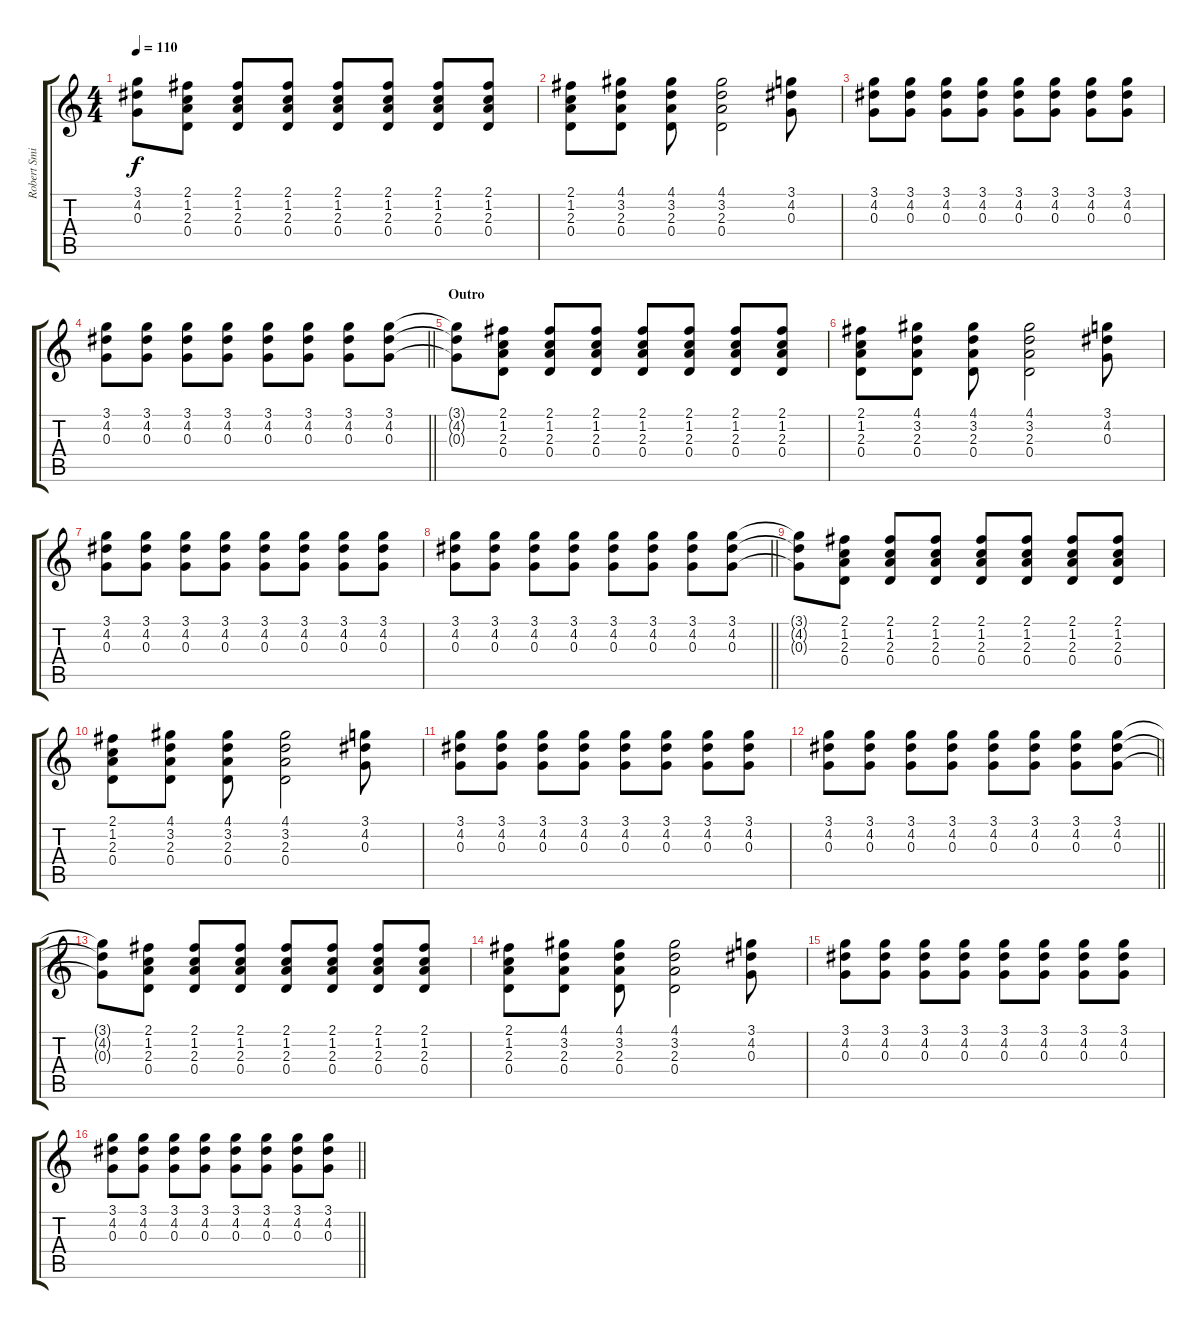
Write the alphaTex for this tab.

\track ("Robert Smith 1" "Robert Smi") {instrument electricguitarclean}
\staff {score tabs}
\tuning (E4 B3 G3 D3 A2 E2) {hide}
\ts (4 4)
\tempo 110
\clef g2
\ks c
(3.1{t} 4.2{t} 0.3{t}).8{dy f} (2.1 1.2 2.3 0.4).8 (2.1 1.2 2.3 0.4).8 (2.1 1.2 2.3 0.4).8 (2.1 1.2 2.3 0.4).8 (2.1 1.2 2.3 0.4).8 (2.1 1.2 2.3 0.4).8 (2.1 1.2 2.3 0.4).8 |
(2.1 1.2 2.3 0.4).8 (4.1 3.2 2.3 0.4).8 (4.1 3.2 2.3 0.4).8 (4.1 3.2 2.3 0.4).2 (3.1 4.2 0.3).8 |
(3.1 4.2 0.3).8 (3.1 4.2 0.3).8 (3.1 4.2 0.3).8 (3.1 4.2 0.3).8 (3.1 4.2 0.3).8 (3.1 4.2 0.3).8 (3.1 4.2 0.3).8 (3.1 4.2 0.3).8 |
\barLineRight lightlight
(3.1 4.2 0.3).8 (3.1 4.2 0.3).8 (3.1 4.2 0.3).8 (3.1 4.2 0.3).8 (3.1 4.2 0.3).8 (3.1 4.2 0.3).8 (3.1 4.2 0.3).8 (3.1 4.2 0.3).8 |
\section ("" "Outro")
(3.1{t} 4.2{t} 0.3{t}).8 (2.1 1.2 2.3 0.4).8 (2.1 1.2 2.3 0.4).8 (2.1 1.2 2.3 0.4).8 (2.1 1.2 2.3 0.4).8 (2.1 1.2 2.3 0.4).8 (2.1 1.2 2.3 0.4).8 (2.1 1.2 2.3 0.4).8 |
(2.1 1.2 2.3 0.4).8 (4.1 3.2 2.3 0.4).8 (4.1 3.2 2.3 0.4).8 (4.1 3.2 2.3 0.4).2 (3.1 4.2 0.3).8 |
(3.1 4.2 0.3).8 (3.1 4.2 0.3).8 (3.1 4.2 0.3).8 (3.1 4.2 0.3).8 (3.1 4.2 0.3).8 (3.1 4.2 0.3).8 (3.1 4.2 0.3).8 (3.1 4.2 0.3).8 |
\barLineRight lightlight
(3.1 4.2 0.3).8 (3.1 4.2 0.3).8 (3.1 4.2 0.3).8 (3.1 4.2 0.3).8 (3.1 4.2 0.3).8 (3.1 4.2 0.3).8 (3.1 4.2 0.3).8 (3.1 4.2 0.3).8 |
(3.1{t} 4.2{t} 0.3{t}).8 (2.1 1.2 2.3 0.4).8 (2.1 1.2 2.3 0.4).8 (2.1 1.2 2.3 0.4).8 (2.1 1.2 2.3 0.4).8 (2.1 1.2 2.3 0.4).8 (2.1 1.2 2.3 0.4).8 (2.1 1.2 2.3 0.4).8 |
(2.1 1.2 2.3 0.4).8 (4.1 3.2 2.3 0.4).8 (4.1 3.2 2.3 0.4).8 (4.1 3.2 2.3 0.4).2 (3.1 4.2 0.3).8 |
(3.1 4.2 0.3).8 (3.1 4.2 0.3).8 (3.1 4.2 0.3).8 (3.1 4.2 0.3).8 (3.1 4.2 0.3).8 (3.1 4.2 0.3).8 (3.1 4.2 0.3).8 (3.1 4.2 0.3).8 |
\barLineRight lightlight
(3.1 4.2 0.3).8 (3.1 4.2 0.3).8 (3.1 4.2 0.3).8 (3.1 4.2 0.3).8 (3.1 4.2 0.3).8 (3.1 4.2 0.3).8 (3.1 4.2 0.3).8 (3.1 4.2 0.3).8 |
(3.1{t} 4.2{t} 0.3{t}).8 (2.1 1.2 2.3 0.4).8 (2.1 1.2 2.3 0.4).8 (2.1 1.2 2.3 0.4).8 (2.1 1.2 2.3 0.4).8 (2.1 1.2 2.3 0.4).8 (2.1 1.2 2.3 0.4).8 (2.1 1.2 2.3 0.4).8 |
(2.1 1.2 2.3 0.4).8 (4.1 3.2 2.3 0.4).8 (4.1 3.2 2.3 0.4).8 (4.1 3.2 2.3 0.4).2 (3.1 4.2 0.3).8 |
(3.1 4.2 0.3).8 (3.1 4.2 0.3).8 (3.1 4.2 0.3).8 (3.1 4.2 0.3).8 (3.1 4.2 0.3).8 (3.1 4.2 0.3).8 (3.1 4.2 0.3).8 (3.1 4.2 0.3).8 |
\barLineRight lightlight
(3.1 4.2 0.3).8 (3.1 4.2 0.3).8 (3.1 4.2 0.3).8 (3.1 4.2 0.3).8 (3.1 4.2 0.3).8 (3.1 4.2 0.3).8 (3.1 4.2 0.3).8 (3.1 4.2 0.3).8
